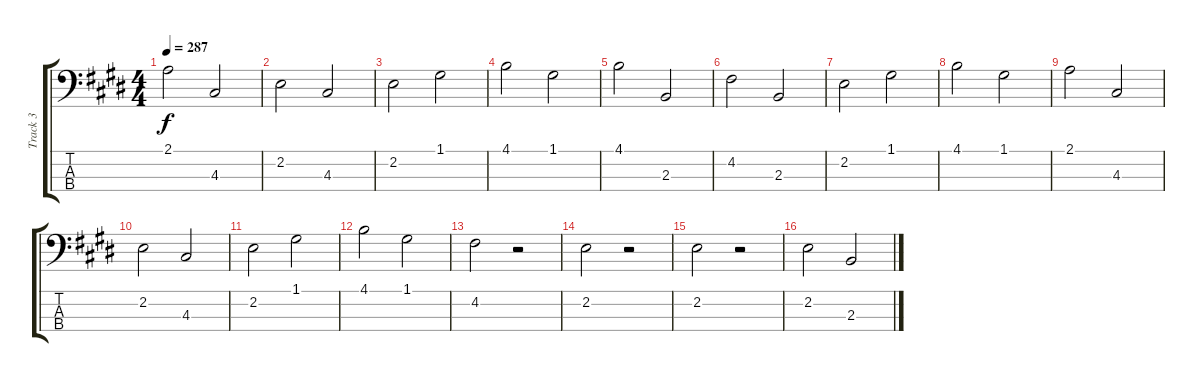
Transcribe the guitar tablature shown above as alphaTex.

\track ("Track 3" "Track 3") {instrument electricbassfinger}
\staff {score tabs}
\tuning (G2 D2 A1 E1) {hide}
\ts (4 4)
\tempo 287
\clef f4
\ks c#minor
2.1.2{dy f} 4.3.2 |
2.2.2 4.3.2 |
2.2.2 1.1.2 |
4.1.2 1.1.2 |
4.1.2 2.3.2 |
4.2.2 2.3.2 |
2.2.2 1.1.2 |
4.1.2 1.1.2 |
2.1.2 4.3.2 |
2.2.2 4.3.2 |
2.2.2 1.1.2 |
4.1.2 1.1.2 |
4.2.2 r.2 |
2.2.2 r.2 |
2.2.2 r.2 |
2.2.2 2.3.2
